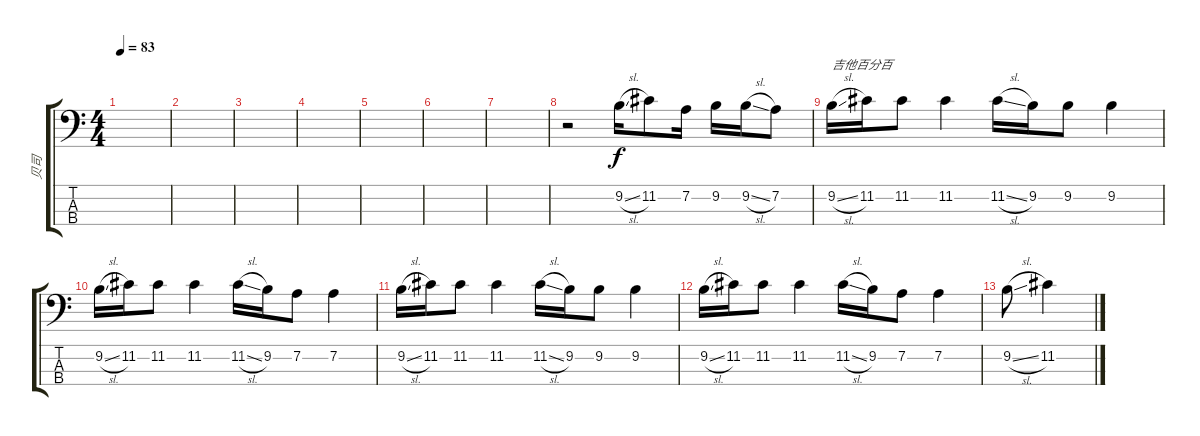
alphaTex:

\track ("贝司" "贝司") {instrument acousticguitarnylon}
\staff {score tabs}
\tuning (G2 D2 A1 E1) {hide}
\ts (4 4)
\tempo 83
\clef f4
\ks c
|
|
|
|
|
|
|
r.2 9.2{sl}.16{instrument electricbassfinger} 11.2.8{instrument electricbassfinger} 7.2.16 9.2.16 9.2{sl}.16 7.2.8 |
9.2{sl}.16{txt "吉他百分百"} 11.2.16 11.2.8 11.2.4 11.2{sl}.16 9.2.16 9.2.8 9.2.4 |
9.2{sl}.16 11.2.16 11.2.8 11.2.4 11.2{sl}.16 9.2.16 7.2.8 7.2.4 |
9.2{sl}.16 11.2.16 11.2.8 11.2.4 11.2{sl}.16 9.2.16 9.2.8 9.2.4 |
9.2{sl}.16 11.2.16 11.2.8 11.2.4 11.2{sl}.16 9.2.16 7.2.8 7.2.4 |
9.2{sl}.8 11.2.4
